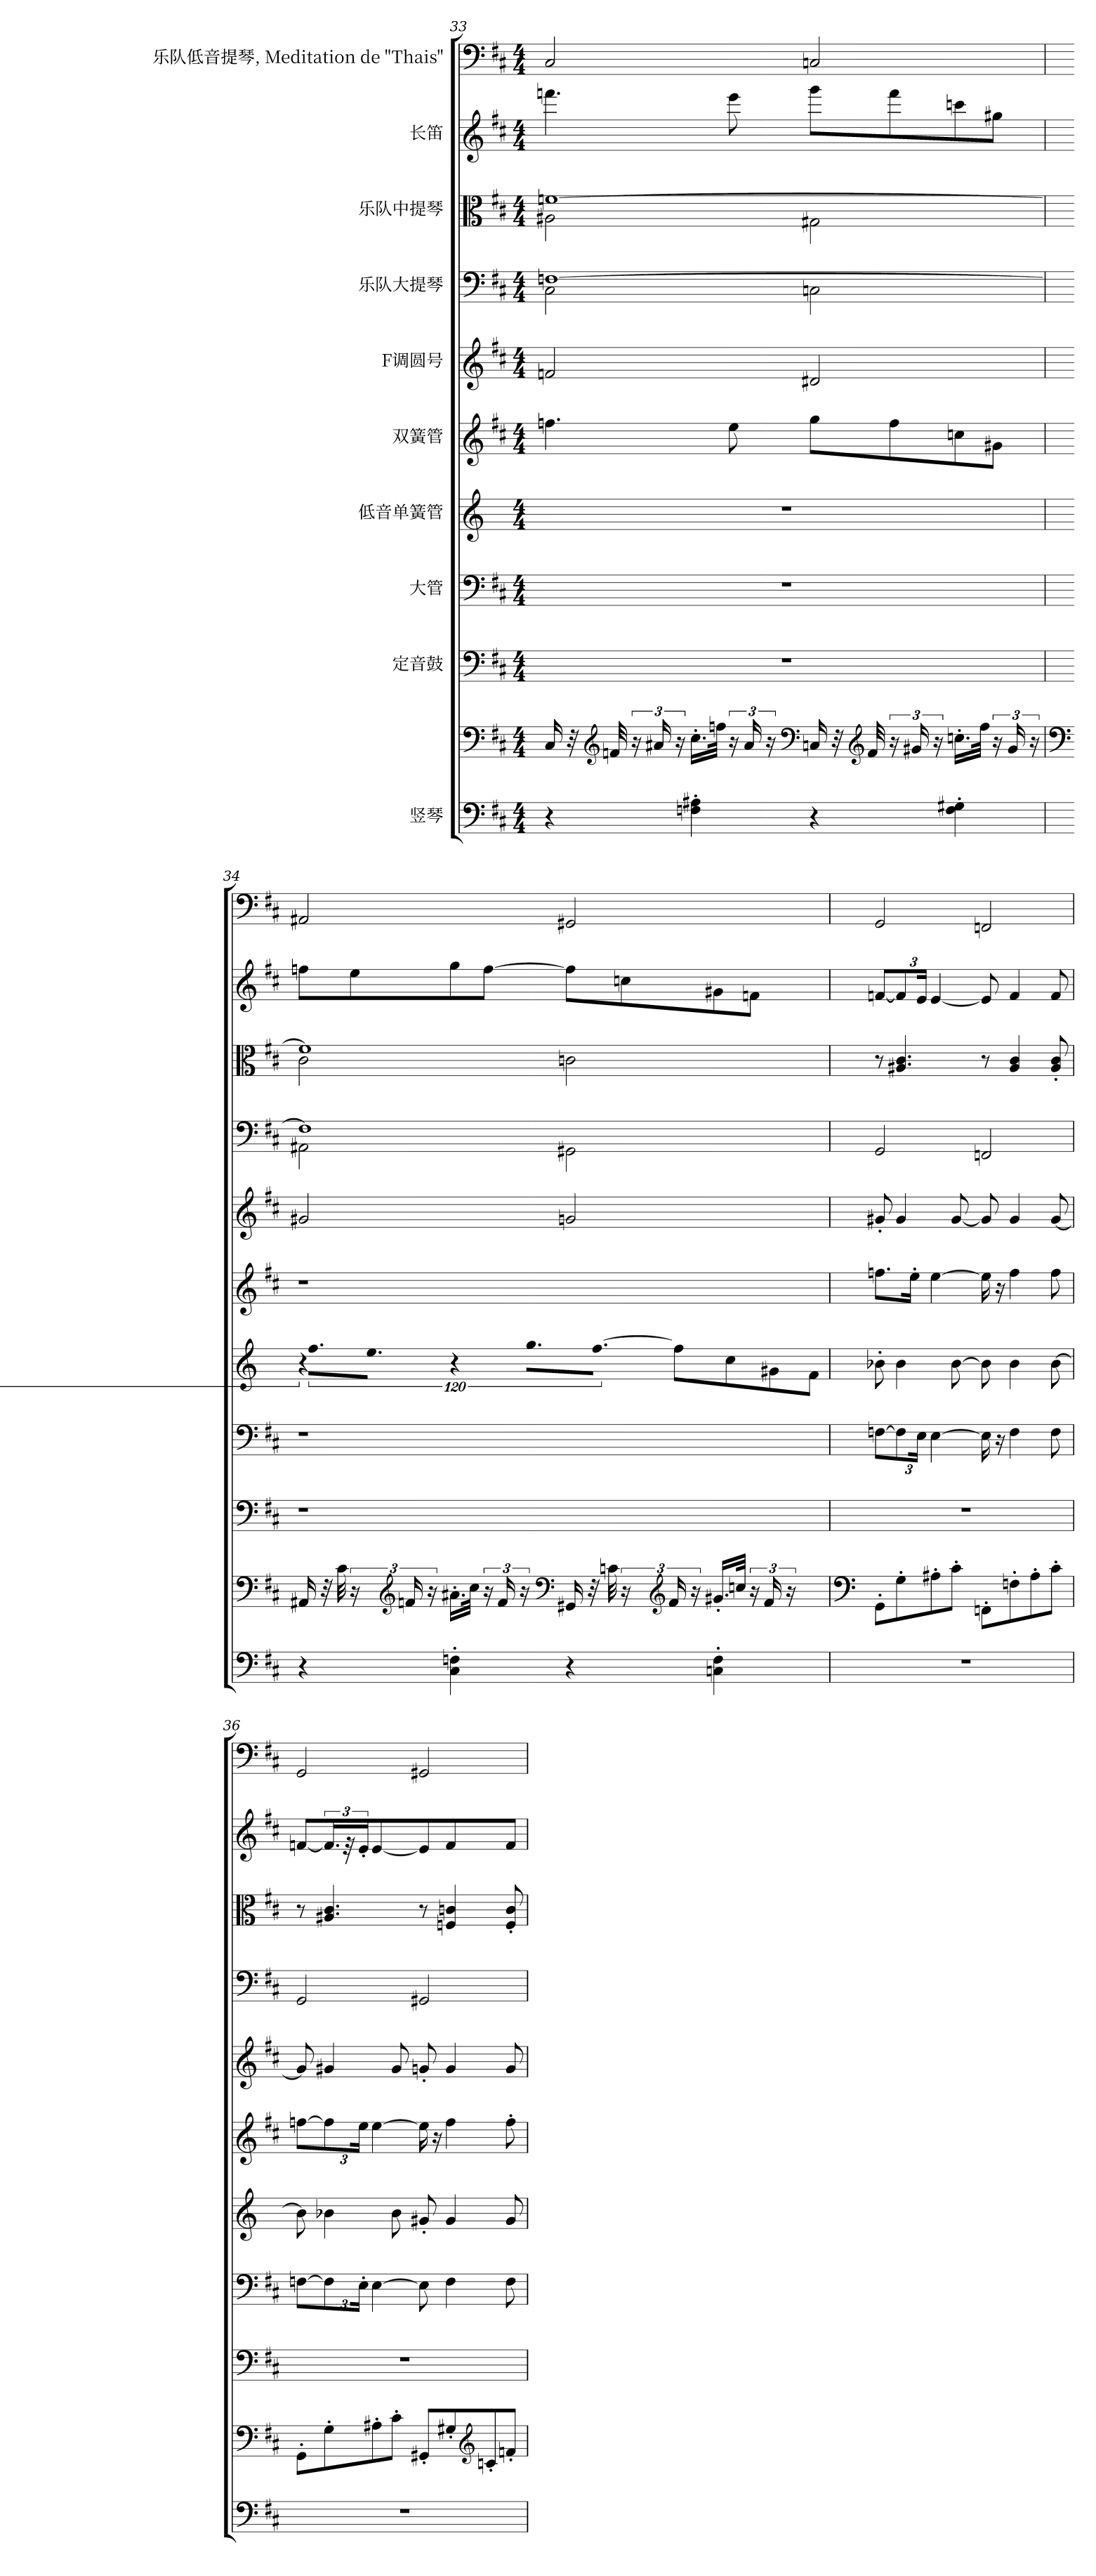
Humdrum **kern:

**kern	**kern	**kern	**kern	**kern	**kern	**kern	**kern	**kern	**kern	**kern
*part10	*part10	*part9	*part8	*part7	*part6	*part5	*part4	*part3	*part2	*part1
*staff11	*staff10	*staff9	*staff8	*staff7	*staff6	*staff5	*staff4	*staff3	*staff2	*staff1
*I"竖琴	*	*I"定音鼓	*I"大管	*I"低音单簧管	*I"双簧管	*I"F调圆号	*I"乐队大提琴	*I"乐队中提琴	*I"长笛	*I"乐队低音提琴, Meditation de &quot;Thais&quot;
!!LO:PB:g=z
*clefF4	*clefF4	*clefF4	*clefF4	*clefG2	*clefG2	*clefG2	*clefF4	*clefC3	*clefG2	*clefF4
*	*	*	*	*ITrd8c14	*	*ITrd4c7	*	*	*	*ITrd7c12
*k[f#c#]	*k[f#c#]	*k[f#c#]	*k[f#c#]	*k[]	*k[f#c#]	*k[f#]	*k[f#c#]	*k[f#c#]	*k[f#c#]	*k[f#c#]
*M4/4	*M4/4	*M4/4	*M4/4	*M4/4	*M4/4	*M4/4	*M4/4	*M4/4	*M4/4	*M4/4
*MM88	*MM88	*MM88	*MM88	*MM88	*MM88	*MM88	*MM88	*MM88	*MM88	*MM88
=33	=33	=33	=33	=33	=33	=33	=33	=33	=33	=33
*	*	*	*	*	*	*	*^	*^	*	*
4r	16C#/	1r	1r	1r	4.ffn\	2B-X/	[1Fn	2C#\	[1fn	2A#X\	4.fffn\	2CC#/
.	32r	.	.	.	.	.	.	.	.	.	.	.
*	*clefG2	*	*	*	*	*	*	*	*	*	*	*
.	32fn/	.	.	.	.	.	.	.	.	.	.	.
.	24r	.	.	.	.	.	.	.	.	.	.	.
.	24a#X/	.	.	.	.	.	.	.	.	.	.	.
.	24r	.	.	.	.	.	.	.	.	.	.	.
4Fn\' 4A#X\'	16.cc#'\LL	.	.	.	.	.	.	.	.	.	.	.
.	32ffn\JJk	.	.	.	.	.	.	.	.	.	.	.
.	24r	.	.	.	8ee\	.	.	.	.	.	8eee\	.
.	24a#/	.	.	.	.	.	.	.	.	.	.	.
.	24r	.	.	.	.	.	.	.	.	.	.	.
*	*clefF4	*	*	*	*	*	*	*	*	*	*	*
4r	16Cn/	.	.	.	8gg\L	2G#X/	.	2Cn\	.	2G#X\	8ggg\L	2CCn/
.	32r	.	.	.	.	.	.	.	.	.	.	.
*	*clefG2	*	*	*	*	*	*	*	*	*	*	*
.	32f/	.	.	.	.	.	.	.	.	.	.	.
.	24r	.	.	.	8ff\	.	.	.	.	.	8fff\	.
.	24g#X/	.	.	.	.	.	.	.	.	.	.	.
.	24r	.	.	.	.	.	.	.	.	.	.	.
4F\' 4G#X\'	16.ccn'\LL	.	.	.	8ccn\	.	.	.	.	.	8cccn\	.
.	32ff\JJk	.	.	.	.	.	.	.	.	.	.	.
.	24r	.	.	.	8g#X\J	.	.	.	.	.	8gg#X\J	.
.	24g#/	.	.	.	.	.	.	.	.	.	.	.
.	24r	.	.	.	.	.	.	.	.	.	.	.
!!LO:PB:g=z
=34	=34	=34	=34	=34	=34	=34	=34	=34	=34	=34	=34	=34
*	*clefF4	*	*	*	*	*	*	*	*	*	*	*
!	!	!	!	!LO:N:vis=32	!	!	!	!	!	!	!	!
4r	16AA#X/	1r	1r	640%23r	1r	2c#X/	1F]	2AA#X\	1f]	2c#\	8ffn\L	2AAA#X/
!	!	!	!	!LO:N:vis=16.	!	!	!	!	!	!	!	!
.	.	.	.	960%103f\LL	.	.	.	.	.	.	.	.
.	32r	.	.	.	.	.	.	.	.	.	.	.
.	32c#\	.	.	.	.	.	.	.	.	.	.	.
.	24r	.	.	.	.	.	.	.	.	.	8ee\	.
!	!	!	!	!LO:N:vis=16.	!	!	!	!	!	!	!	!
.	.	.	.	960%103e\JJ	.	.	.	.	.	.	.	.
*	*clefG2	*	*	*	*	*	*	*	*	*	*	*
.	24fn/	.	.	.	.	.	.	.	.	.	.	.
.	24r	.	.	.	.	.	.	.	.	.	.	.
4C#\' 4Fn\'	16.a#X'\LL	.	.	.	.	.	.	.	.	.	8gg\	.
!	!	!	!	!LO:N:vis=32	!	!	!	!	!	!	!	!
.	.	.	.	640%23r	.	.	.	.	.	.	.	.
!	!	!	!	!LO:N:vis=16.	!	!	!	!	!	!	!	!
.	.	.	.	960%103g\LL	.	.	.	.	.	.	.	.
.	32cc#\JJk	.	.	.	.	.	.	.	.	.	.	.
.	24r	.	.	.	.	.	.	.	.	.	[8ff\J	.
!	!	!	!	!LO:N:vis=16.	!	!	!	!	!	!	!	!
.	.	.	.	[960%103f\JJ	.	.	.	.	.	.	.	.
.	24f/	.	.	.	.	.	.	.	.	.	.	.
.	24r	.	.	.	.	.	.	.	.	.	.	.
*	*clefF4	*	*	*	*	*	*	*	*	*	*	*
4r	16GG#X/	.	.	.	.	2cn/	.	2GG#X\	.	2cn\	8ff\L]	2GGG#X/
.	.	.	.	8f\L]	.	.	.	.	.	.	.	.
.	32r	.	.	.	.	.	.	.	.	.	.	.
.	32cn\	.	.	.	.	.	.	.	.	.	.	.
.	24r	.	.	.	.	.	.	.	.	.	8ccn\	.
.	.	.	.	8c\	.	.	.	.	.	.	.	.
*	*clefG2	*	*	*	*	*	*	*	*	*	*	*
.	24f/	.	.	.	.	.	.	.	.	.	.	.
.	24r	.	.	.	.	.	.	.	.	.	.	.
4Cn\' 4F\'	16.g#X'/LL	.	.	.	.	.	.	.	.	.	8g#X\	.
.	.	.	.	8G#X\	.	.	.	.	.	.	.	.
.	32ccn/JJk	.	.	.	.	.	.	.	.	.	.	.
.	24r	.	.	.	.	.	.	.	.	.	8fn\J	.
.	.	.	.	8F\J	.	.	.	.	.	.	.	.
.	24f/	.	.	.	.	.	.	.	.	.	.	.
.	24r	.	.	.	.	.	.	.	.	.	.	.
960ryy	960ryy	960ryy	960ryy	.	960ryy	960ryy	960ryy	960ryy	960ryy	960ryy	960ryy	960ryy
*	*	*	*	*	*	*	*v	*v	*	*	*	*
*	*	*	*	*	*	*	*	*v	*v	*	*
!!LO:PB:g=z
=35	=35	=35	=35	=35	=35	=35	=35	=35	=35	=35
*	*clefF4	*	*	*	*	*	*	*	*	*
1r	8GG'\L	1r	[8Fn\L	8B-X'\	8.ffn\L	8c#X'/	2GG/	8r	[8fn/L	2GGG/
*	*	*	*Xbrackettup	*	*	*	*	*	*Xbrackettup	*
.	8G'\	.	12F\]	4B-\	.	4c#/	.	4.A#X/ 4.c#/	12f/]	.
.	.	.	.	.	16ee'\Jk	.	.	.	.	.
.	.	.	24E\Jk	.	.	.	.	.	24e/Jk	.
.	8A#X'\	.	[4E\	.	[4ee\	.	.	.	[4e/	.
.	8c#'\J	.	.	[8B-\	.	[8c#/	.	.	.	.
.	8FFn'\L	.	16E\]	8B-\]	16ee\]	8c#/]	2FFn/	8r	8e/]	2FFFn/
.	.	.	16r	.	16r	.	.	.	.	.
.	8Fn'\	.	4F\	4B-\	4ff\	4c#/	.	4A#/ 4c#/	4f/	.
.	8A#'\	.	.	.	.	.	.	.	.	.
.	8c#'\J	.	8F\	[8B-\	8ff\	[8c#/	.	8A#/' 8c#/'	8f/	.
=36	=36	=36	=36	=36	=36	=36	=36	=36	=36	=36
1r	8GG'\L	1r	[8Fn\L	8B-\]	[8ffn\L	8c#/]	2GG/	8r	[8fn/L	2GGG/
*	*	*	*	*	*Xbrackettup	*	*	*	*brackettup	*
.	8G'\	.	12F\]	4B-X\	12ff\]	4c#X/	.	4.A#X/ 4.c#/	24.f/Jk]	.
.	.	.	.	.	.	.	.	.	48r	.
.	.	.	24E'\Jk	.	24ee\Jk	.	.	.	24e'/	.
.	8A#X'\	.	[4E\	.	[4ee\	.	.	.	[4e/	.
.	8c#'\J	.	.	8B-\	.	8c#/	.	.	.	.
.	8GG#X'/L	.	8E\]	8G#X'/	16ee\]	8cn'/	2GG#X/	8r	8e/]	2GGG#X/
.	.	.	.	.	16r	.	.	.	.	.
.	8G#X'/	.	4F\	4G#/	4ff\	4c/	.	4Fn/ 4cn/	4f/	.
*	*clefG2	*	*	*	*	*	*	*	*	*
.	8cn'/	.	.	.	.	.	.	.	.	.
.	8fn'/J	.	8F\	8G#/	8ff'\	8c/	.	8F/' 8c/'	8f/	.
=	=	=	=	=	=	=	=	=	=	=
*-	*-	*-	*-	*-	*-	*-	*-	*-	*-	*-
